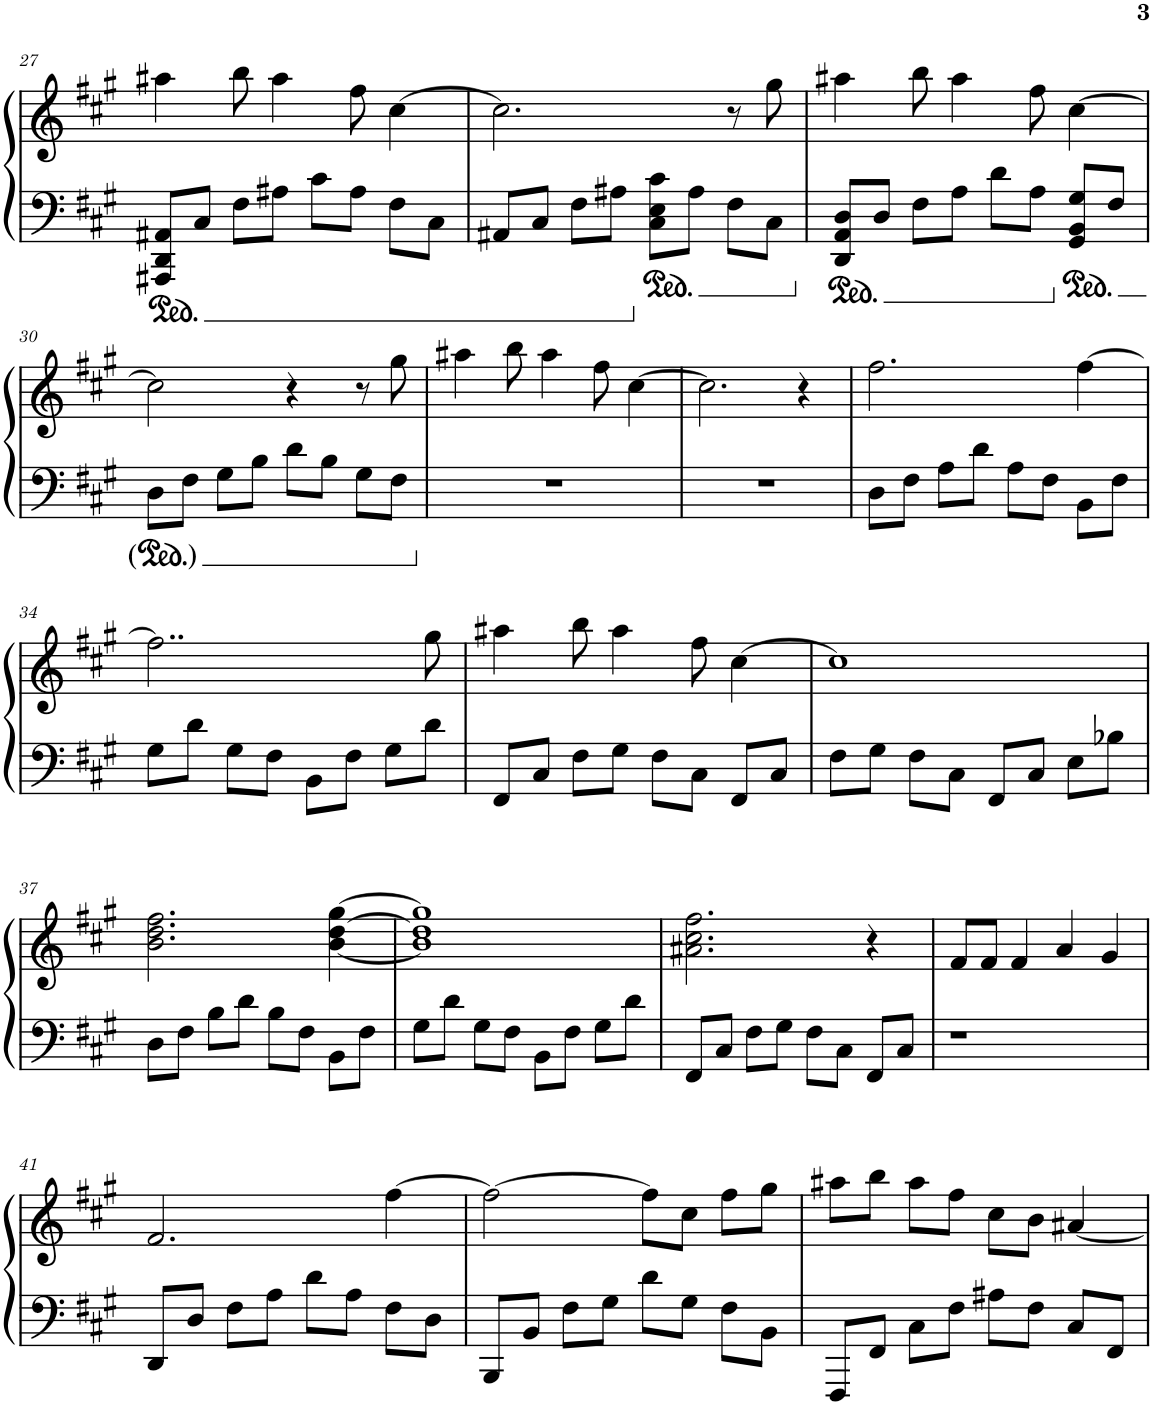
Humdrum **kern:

**kern	**kern
*part1	*part1
*staff2	*staff1
*I"Piano	*
*I'Pno.	*
!!LO:PB:g=z
*clefF4	*clefG2
*k[f#c#g#]	*k[f#c#g#]
*A:	*A:
*M4/4	*M4/4
=27	=27
8AAA#X/ 8DD/ 8AA#X/L	4aa#X\
8C#/J	.
8F#\L	8bb\
8A#X\J	4aa#\
8c#\L	.
8A#\J	8ff#\
8F#\L	[4cc#\
8C#\J	.
=28	=28
8AA#X/L	2.cc#\]
8C#/J	.
8F#\L	.
8A#X\J	.
8C#\ 8E\ 8c#\L	.
8A#\J	.
8F#\L	8r
8C#\J	8gg#\
=29	=29
8DD/ 8AA/ 8D/L	4aa#X\
8D/J	.
8F#\L	8bb\
8A\J	4aa#\
8d\L	.
8A\J	8ff#\
8GG#/ 8BB/ 8G#/L	[4cc#\
8F#/J	.
!!LO:LB:g=z
=30	=30
8D\L	2cc#\]
8F#\J	.
8G#\L	.
8B\J	.
8d\L	4r
8B\J	.
8G#\L	8r
8F#\J	8gg#\
=31	=31
1r	4aa#X\
.	8bb\
.	4aa#\
.	8ff#\
.	[4cc#\
=32	=32
1r	2.cc#\]
.	4r
=33	=33
8D\L	2.ff#\
8F#\J	.
8A\L	.
8d\J	.
8A\L	.
8F#\J	.
8BB\L	[4ff#\
8F#\J	.
!!LO:LB:g=z
=34	=34
8G#\L	2..ff#\]
8d\J	.
8G#\L	.
8F#\J	.
8BB\L	.
8F#\J	.
8G#\L	.
8d\J	8gg#\
=35	=35
8FF#/L	4aa#X\
8C#/J	.
8F#\L	8bb\
8G#\J	4aa#\
8F#\L	.
8C#\J	8ff#\
8FF#/L	[4cc#\
8C#/J	.
=36	=36
8F#\L	1cc#]
8G#\J	.
8F#\L	.
8C#\J	.
8FF#/L	.
8C#/J	.
8E\L	.
8B-X\J	.
!!LO:LB:g=z
=37	=37
8D\L	2.b\ 2.dd\ 2.ff#\
8F#\J	.
8B\L	.
8d\J	.
8B\L	.
8F#\J	.
8BB\L	[4b\ [4dd\ [4gg#\
8F#\J	.
=38	=38
8G#\L	1b] 1dd] 1gg#]
8d\J	.
8G#\L	.
8F#\J	.
8BB\L	.
8F#\J	.
8G#\L	.
8d\J	.
=39	=39
8FF#/L	2.a#X\ 2.cc#\ 2.ff#\
8C#/J	.
8F#\L	.
8G#\J	.
8F#\L	.
8C#\J	.
8FF#/L	4r
8C#/J	.
=40	=40
1r	8f#/L
.	8f#/J
.	4f#/
.	4a/
.	4g#/
!!LO:LB:g=z
=41	=41
8DD/L	2.f#/
8D/J	.
8F#\L	.
8A\J	.
8d\L	.
8A\J	.
8F#\L	[4ff#\
8D\J	.
=42	=42
8BBB/L	2ff#\_
8BB/J	.
8F#\L	.
8G#\J	.
8d\L	8ff#\L]
8G#\J	8cc#\J
8F#\L	8ff#\L
8BB\J	8gg#\J
=43	=43
8FFF#/L	8aa#X\L
8FF#/J	8bb\J
8C#\L	8aa#\L
8F#\J	8ff#\J
8A#X\L	8cc#\L
8F#\J	8b\J
8C#/L	[4a#X/
8FF#/J	.
=	=
*-	*-
